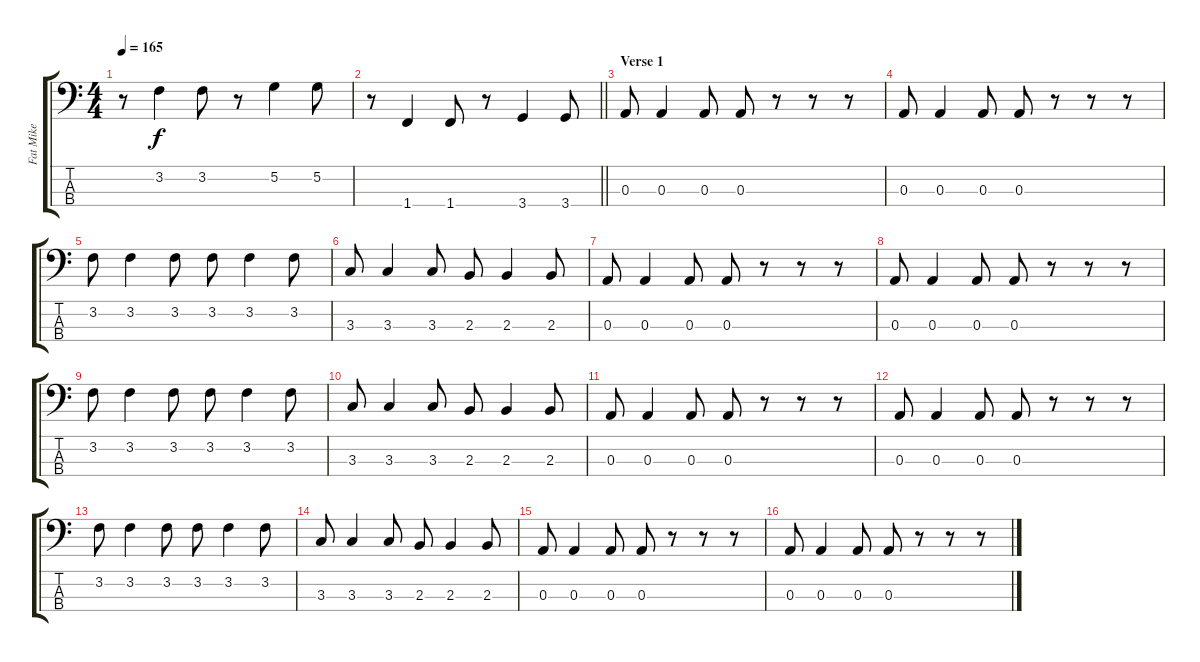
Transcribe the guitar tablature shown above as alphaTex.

\track ("Fat Mike" "Fat Mike") {instrument electricbasspick}
\staff {score tabs}
\tuning (G2 D2 A1 E1) {hide}
\ts (4 4)
\tempo 165
\clef f4
\ks c
r.8{dy f} 3.2.4 3.2.8 r.8 5.2.4 5.2.8 |
\barLineRight lightlight
r.8 1.4.4 1.4.8 r.8 3.4.4 3.4.8 |
\section ("" "Verse 1")
0.3.8 0.3.4 0.3.8 0.3.8 r.8 r.8 r.8 |
0.3.8 0.3.4 0.3.8 0.3.8 r.8 r.8 r.8 |
3.2.8 3.2.4 3.2.8 3.2.8 3.2.4 3.2.8 |
3.3.8 3.3.4 3.3.8 2.3.8 2.3.4 2.3.8 |
0.3.8 0.3.4 0.3.8 0.3.8 r.8 r.8 r.8 |
0.3.8 0.3.4 0.3.8 0.3.8 r.8 r.8 r.8 |
3.2.8 3.2.4 3.2.8 3.2.8 3.2.4 3.2.8 |
3.3.8 3.3.4 3.3.8 2.3.8 2.3.4 2.3.8 |
0.3.8 0.3.4 0.3.8 0.3.8 r.8 r.8 r.8 |
0.3.8 0.3.4 0.3.8 0.3.8 r.8 r.8 r.8 |
3.2.8 3.2.4 3.2.8 3.2.8 3.2.4 3.2.8 |
3.3.8 3.3.4 3.3.8 2.3.8 2.3.4 2.3.8 |
0.3.8 0.3.4 0.3.8 0.3.8 r.8 r.8 r.8 |
0.3.8 0.3.4 0.3.8 0.3.8 r.8 r.8 r.8
